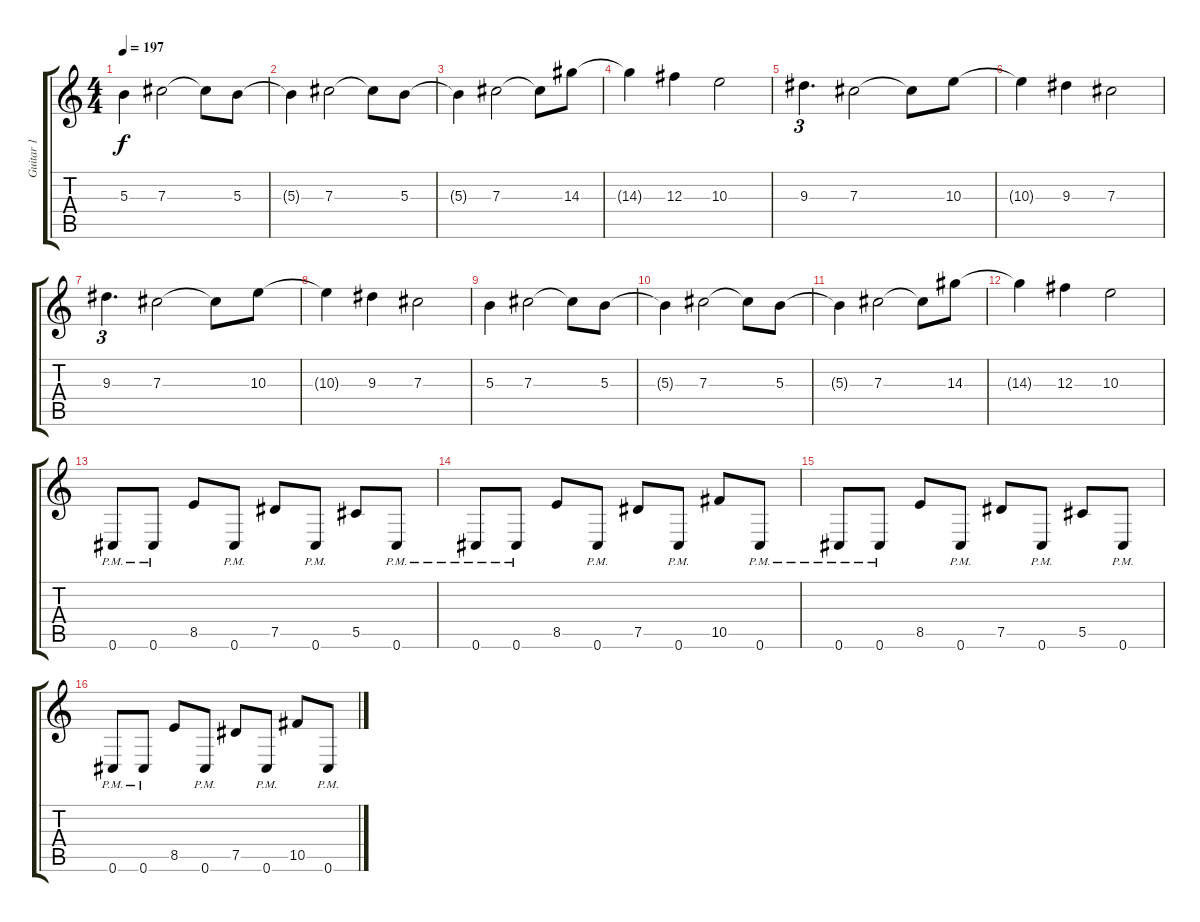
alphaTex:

\track ("Guitar 1" "Guitar 1") {instrument distortionguitar}
\staff {score tabs}
\tuning (Eb4 Bb3 Gb3 Db3 Ab2 Db2) {hide}
\ts (4 4)
\tempo 197
\clef g2
\ks c
5.3.4{dy f} 7.3.2 7.3{t}.8 5.3.8 |
5.3{t}.4 7.3.2 7.3{t}.8 5.3.8 |
5.3{t}.4 7.3.2 7.3{t}.8 14.3.8 |
14.3{t}.4 12.3.4 10.3.2 |
9.3.4{d tu (3 2)} 7.3.2 7.3{t}.8 10.3.8 |
10.3{t}.4 9.3.4 7.3.2 |
9.3.4{d tu (3 2)} 7.3.2 7.3{t}.8 10.3.8 |
10.3{t}.4 9.3.4 7.3.2 |
5.3.4 7.3.2 7.3{t}.8 5.3.8 |
5.3{t}.4 7.3.2 7.3{t}.8 5.3.8 |
5.3{t}.4 7.3.2 7.3{t}.8 14.3.8 |
14.3{t}.4 12.3.4 10.3.2 |
0.6{pm}.8 0.6{pm}.8 8.5.8 0.6{pm}.8 7.5.8 0.6{pm}.8 5.5.8 0.6{pm}.8 |
0.6{pm}.8 0.6{pm}.8 8.5.8 0.6{pm}.8 7.5.8 0.6{pm}.8 10.5.8 0.6{pm}.8 |
0.6{pm}.8 0.6{pm}.8 8.5.8 0.6{pm}.8 7.5.8 0.6{pm}.8 5.5.8 0.6{pm}.8 |
0.6{pm}.8 0.6{pm}.8 8.5.8 0.6{pm}.8 7.5.8 0.6{pm}.8 10.5.8 0.6{pm}.8
